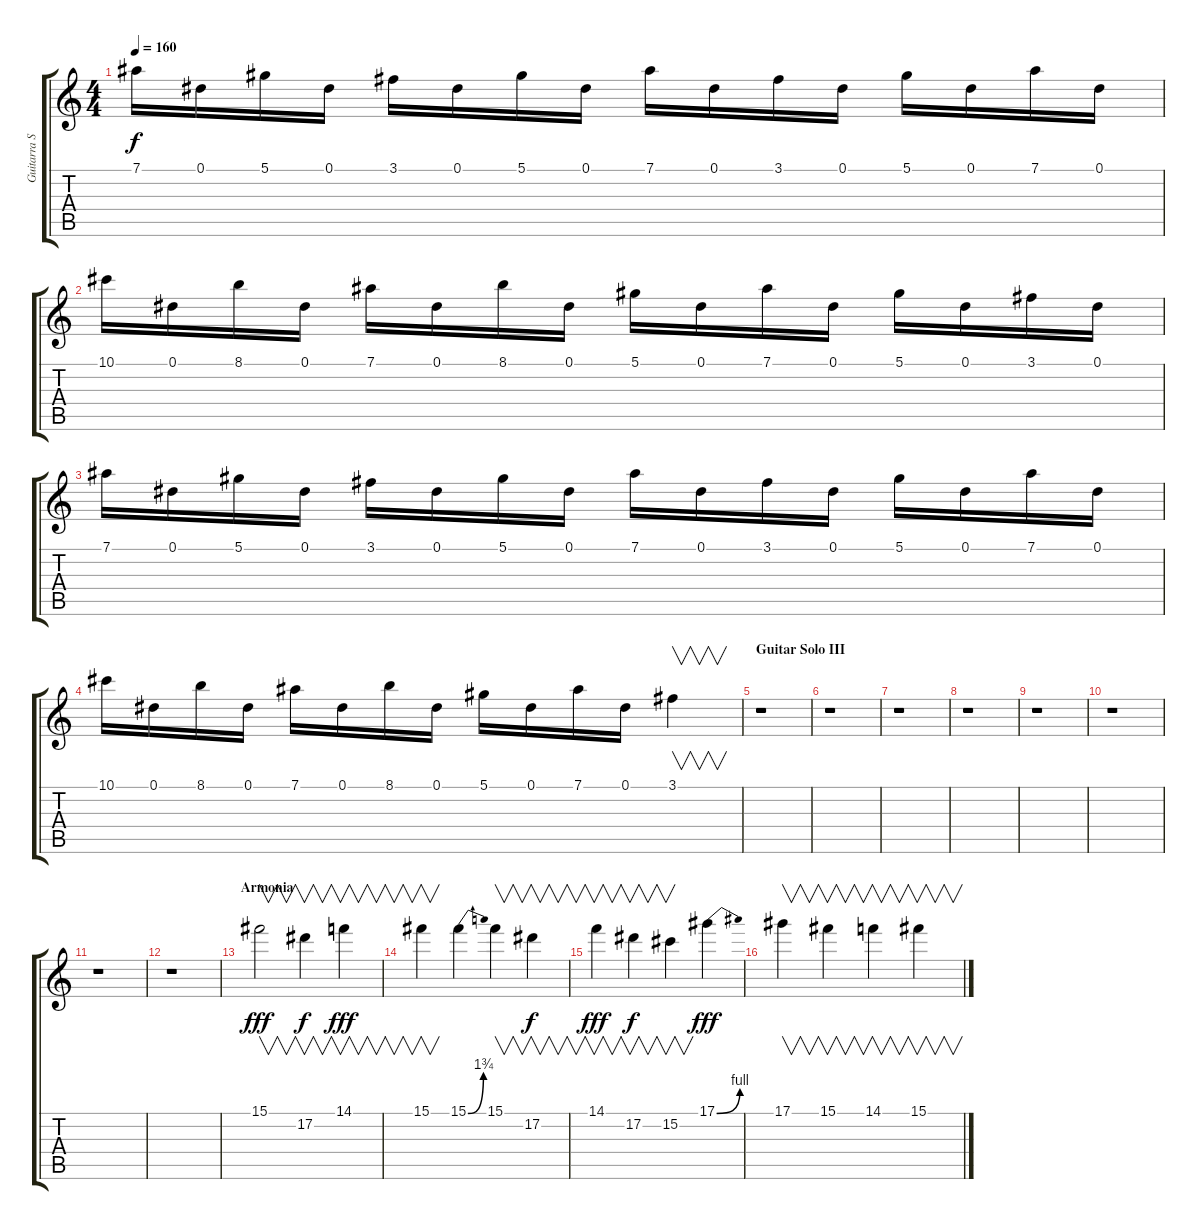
\track ("Guitarra Solo I" "Guitarra S") {instrument distortionguitar}
\staff {score tabs}
\tuning (Eb4 Bb3 Gb3 Db3 Ab2 Eb2) {hide}
\ts (4 4)
\tempo 160
\clef g2
\ks c
7.1.16{dy f volume 9 balance 2} 0.1.16 5.1.16 0.1.16 3.1.16 0.1.16 5.1.16 0.1.16 7.1.16 0.1.16 3.1.16 0.1.16 5.1.16 0.1.16 7.1.16 0.1.16 |
10.1.16 0.1.16 8.1.16 0.1.16 7.1.16 0.1.16 8.1.16 0.1.16 5.1.16 0.1.16 7.1.16 0.1.16 5.1.16 0.1.16 3.1.16 0.1.16 |
7.1.16 0.1.16 5.1.16 0.1.16 3.1.16 0.1.16 5.1.16 0.1.16 7.1.16 0.1.16 3.1.16 0.1.16 5.1.16 0.1.16 7.1.16 0.1.16 |
10.1.16 0.1.16 8.1.16 0.1.16 7.1.16 0.1.16 8.1.16 0.1.16 5.1.16 0.1.16 7.1.16 0.1.16 3.1.4{v} |
\section ("" "Guitar Solo III")
r.1 |
r.1 |
r.1 |
r.1 |
r.1 |
r.1 |
r.1 |
r.1 |
\section ("" "Armonia")
15.1.2{v dy fff volume 10 balance 0} 17.2.4{v dy f} 14.1.4{v dy fff} |
15.1.4{v} 15.1{be (bend 0 0 60 7)}.4 15.1.4{v} 17.2.4{v dy f} |
14.1.4{v dy fff} 17.2.4{v dy f} 15.2.4{v} 17.1{be (bend 0 0 60 4)}.4{dy fff} |
17.1.4{v} 15.1.4{v} 14.1.4{v} 15.1.4{v}
